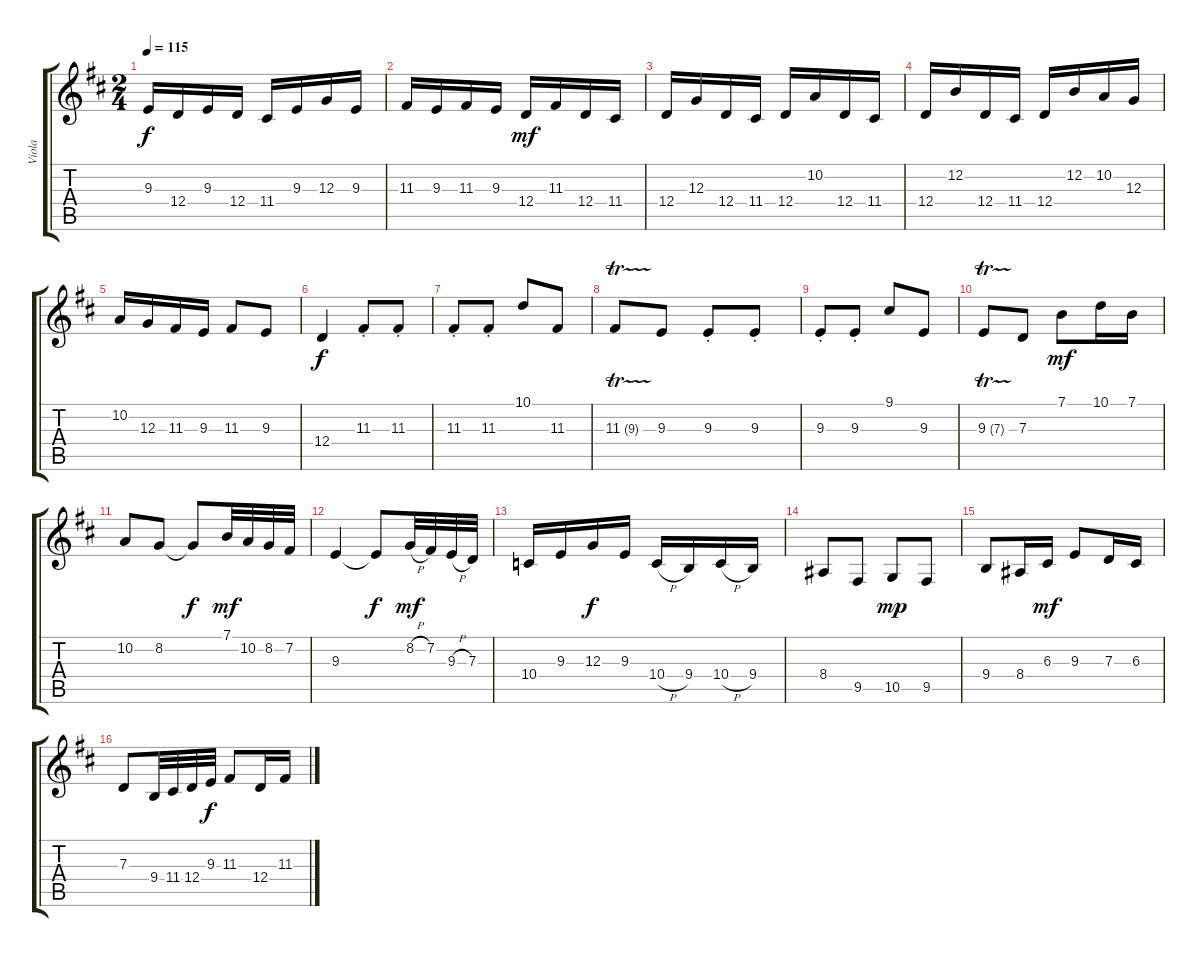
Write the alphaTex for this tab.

\track ("Viola" "Viola") {instrument viola}
\staff {score tabs}
\tuning (E4 B3 G3 D3 A2 E2) {hide}
\ts (2 4)
\tempo 115
\clef g2
\ks bminor
9.3.16{dy f} 12.4.16 9.3.16 12.4.16 11.4.16 9.3.16 12.3.16 9.3.16 |
11.3.16 9.3.16 11.3.16 9.3.16 12.4.16{dy mf} 11.3.16 12.4.16 11.4.16 |
12.4.16 12.3.16 12.4.16 11.4.16 12.4.16 10.2.16 12.4.16 11.4.16 |
12.4.16 12.2.16 12.4.16 11.4.16 12.4.16 12.2.16 10.2.16 12.3.16 |
10.2.16 12.3.16 11.3.16 9.3.16 11.3.8 9.3.8 |
12.4.4{dy f} 11.3{st}.8 11.3{st}.8 |
11.3{st}.8 11.3{st}.8 10.1.8 11.3.8 |
11.3{tr (9 32)}.8 9.3.8 9.3{st}.8 9.3{st}.8 |
9.3{st}.8 9.3{st}.8 9.1.8 9.3.8 |
9.3{tr (7 32)}.8 7.3.8 7.1.8{dy mf} 10.1.16 7.1.16 |
10.2.8 8.2.8 8.2{t}.8{dy f} 7.1.32{dy mf} 10.2.32 8.2.32 7.2.32 |
9.3.4 9.3{t}.8{dy f} 8.2{h}.32{dy mf} 7.2.32 9.3{h}.32 7.3.32 |
10.4.16 9.3.16 12.3.16{dy f} 9.3.16 10.4{h}.16 9.4.16 10.4{h}.16 9.4.16 |
8.4.8 9.5.8 10.5.8{dy mp} 9.5.8 |
9.4.8 8.4.16 6.3.16{dy mf} 9.3.8 7.3.16 6.3.16 |
7.3.8 9.4.32 11.4.32 12.4.32 9.3.32{dy f} 11.3.8 12.4.16 11.3.16
